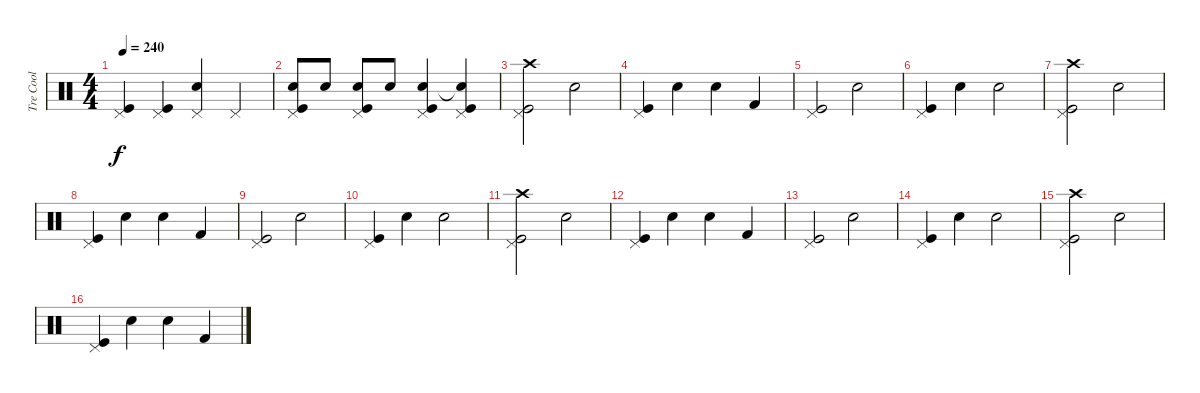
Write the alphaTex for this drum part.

\track ("Tre Cool" "Tre Cool") {instrument percussion}
\staff {score}
\articulation defaults
\ts (4 4)
\tempo 240
\clef neutral
\ks c
("Pedal Hi-Hat (hit)" "Kick (hit)").4{dy f} ("Pedal Hi-Hat (hit)" "Kick (hit)").4 ("Pedal Hi-Hat (hit)" "Snare (hit) 2").4 "Pedal Hi-Hat (hit)".4 |
("Pedal Hi-Hat (hit)" "Kick (hit)" "Snare (hit) 2").8 "Snare (hit) 2".8 ("Pedal Hi-Hat (hit)" "Kick (hit)" "Snare (hit) 2").8 "Snare (hit) 2".8 ("Pedal Hi-Hat (hit)" "Kick (hit)" "Snare (hit) 2").4 ("Pedal Hi-Hat (hit)" "Kick (hit)" "Snare (hit)"{t}).4 |
("Pedal Hi-Hat (hit)" "Kick (hit)" "Crash high (hit)").2 "Snare (hit) 2".2 |
("Pedal Hi-Hat (hit)" "Kick (hit)").4 "Snare (hit) 2".4 "Snare (hit) 2".4 "Kick (hit) 2".4 |
("Pedal Hi-Hat (hit)" "Kick (hit)").2 "Snare (hit) 2".2 |
("Pedal Hi-Hat (hit)" "Kick (hit)").4 "Snare (hit) 2".4 "Snare (hit) 2".2 |
("Pedal Hi-Hat (hit)" "Kick (hit)" "Crash high (hit)").2 "Snare (hit) 2".2 |
("Pedal Hi-Hat (hit)" "Kick (hit)").4 "Snare (hit) 2".4 "Snare (hit) 2".4 "Kick (hit) 2".4 |
("Pedal Hi-Hat (hit)" "Kick (hit)").2 "Snare (hit) 2".2 |
("Pedal Hi-Hat (hit)" "Kick (hit)").4 "Snare (hit) 2".4 "Snare (hit) 2".2 |
("Pedal Hi-Hat (hit)" "Kick (hit)" "Crash high (hit)").2 "Snare (hit) 2".2 |
("Pedal Hi-Hat (hit)" "Kick (hit)").4 "Snare (hit) 2".4 "Snare (hit) 2".4 "Kick (hit) 2".4 |
("Pedal Hi-Hat (hit)" "Kick (hit)").2 "Snare (hit) 2".2 |
("Pedal Hi-Hat (hit)" "Kick (hit)").4 "Snare (hit) 2".4 "Snare (hit) 2".2 |
("Pedal Hi-Hat (hit)" "Kick (hit)" "Crash high (hit)").2 "Snare (hit) 2".2 |
("Pedal Hi-Hat (hit)" "Kick (hit)").4 "Snare (hit) 2".4 "Snare (hit) 2".4 "Kick (hit) 2".4
